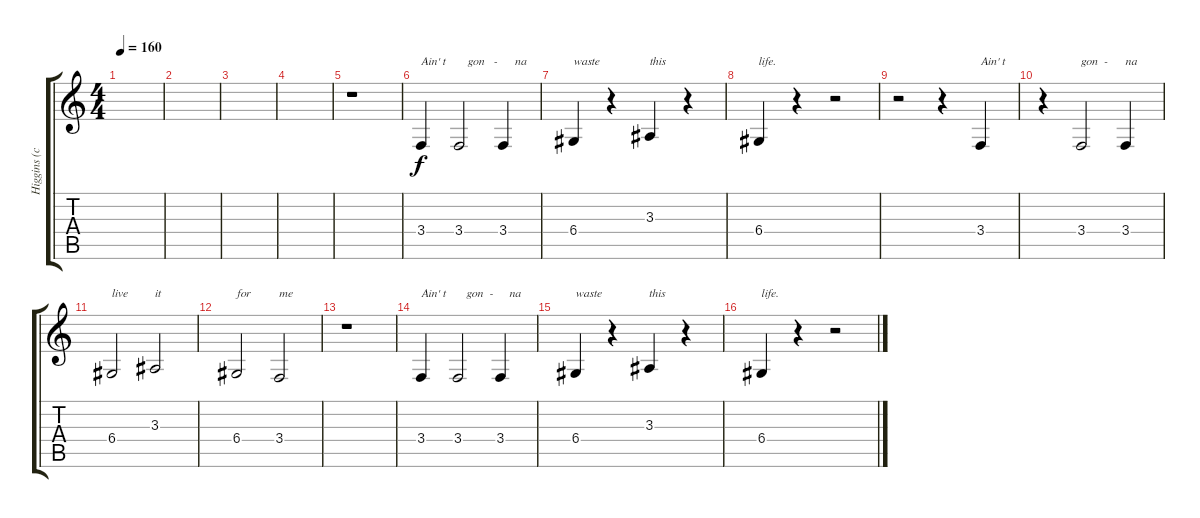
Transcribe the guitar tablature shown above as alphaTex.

\track ("Higgins (choeurs)" "Higgins (c") {instrument mutedtrumpet}
\staff {score tabs}
\tuning (E4 B3 G3 D3 A2 E2) {hide}
\ts (4 4)
\tempo 160
\clef g2
\ks c
|
|
|
|
r.1 |
3.4.4{txt "Ain' t   "} 3.4.2{txt "   gon   -"} 3.4.4{txt "    na"} |
6.4.4{txt "waste"} r.4 3.3.4{txt "this"} r.4 |
6.4.4{txt "life."} r.4 r.2 |
r.2 r.4 3.4.4{txt "Ain' t"} |
r.4 3.4.2{txt "gon  -"} 3.4.4{txt "na"} |
6.4.2{txt "live"} 3.3.2{txt "it"} |
6.4.2{txt "for"} 3.4.2{txt "me"} |
r.1 |
3.4.4{txt "Ain' t"} 3.4.2{txt "   gon  -"} 3.4.4{txt "   na"} |
6.4.4{txt "waste"} r.4 3.3.4{txt "this"} r.4 |
6.4.4{txt "life."} r.4 r.2
